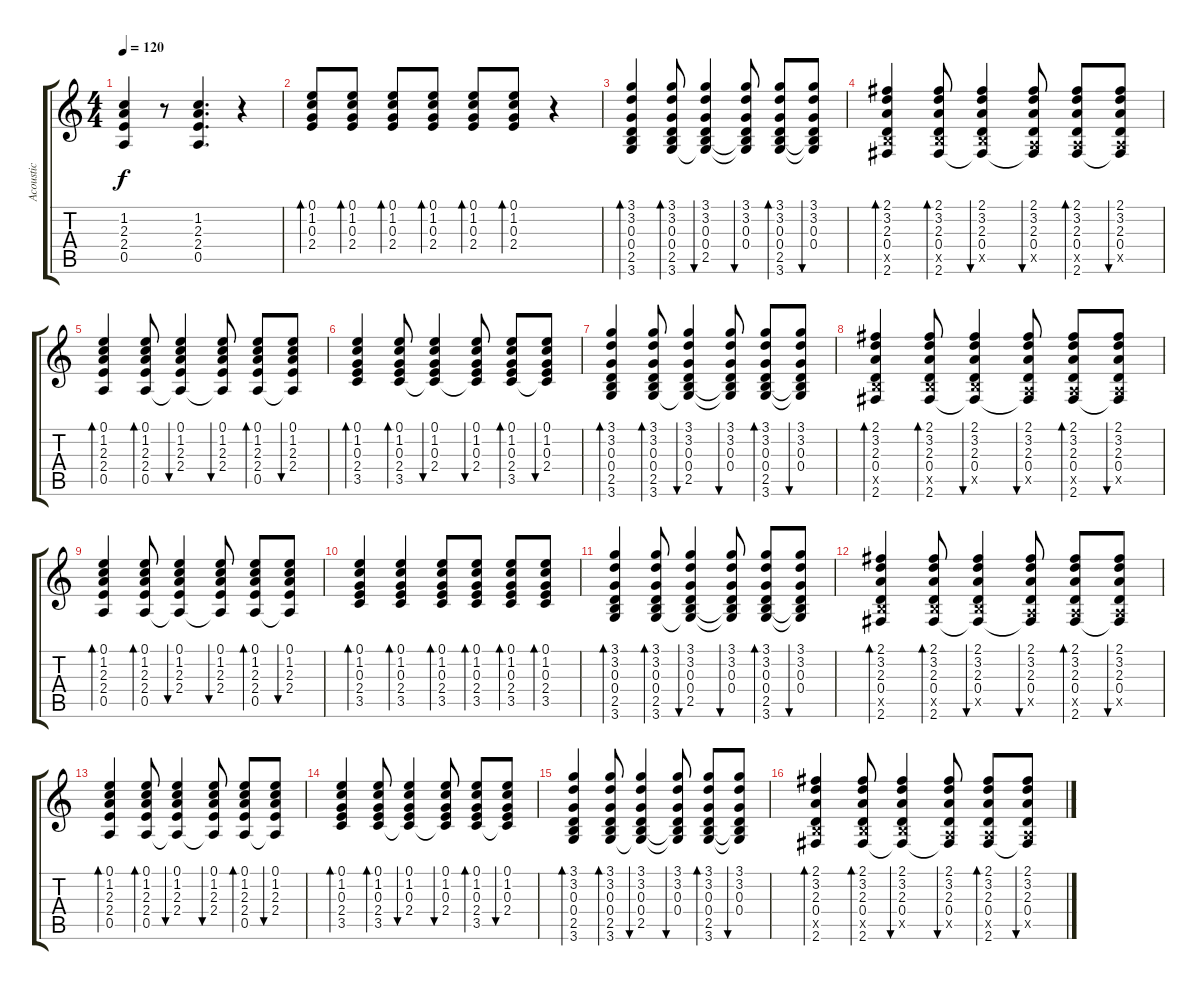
\track ("Acoustic" "Acoustic") {instrument acousticguitarsteel}
\staff {score tabs}
\tuning (E4 B3 G3 D3 A2 E2) {hide}
\ts (4 4)
\tempo 120
\clef g2
\ks c
(1.2 2.3 2.4 0.5).4{dy f} r.8 (1.2 2.3 2.4 0.5).4{d} r.4 |
(0.1 1.2 0.3 2.4).8{bd 30} (0.1 1.2 0.3 2.4).8{bd 30} (0.1 1.2 0.3 2.4).8{bd 30} (0.1 1.2 0.3 2.4).8{bd 30} (0.1 1.2 0.3 2.4).8{bd 30} (0.1 1.2 0.3 2.4).8{bd 30} r.4 |
(3.1 3.2 0.3 0.4 2.5 3.6).4{bd 30} (3.1 3.2 0.3 0.4 2.5 3.6).8{bd 30} (3.1 3.2 0.3 0.4 2.5 3.6{t}).4{bu 30} (3.1 3.2 0.3 0.4 2.5{t} 3.6{t}).8{bu 30} (3.1 3.2 0.3 0.4 2.5 3.6).8{bd 30} (3.1 3.2 0.3 0.4 2.5{t} 3.6{t}).8{bu 30} |
(2.1 3.2 2.3 0.4 2.5{x} 2.6).4{bd 30} (2.1 3.2 2.3 0.4 2.5{x} 2.6).8{bd 30} (2.1 3.2 2.3 0.4 2.5{x} 2.6{t}).4{bu 30} (2.1 3.2 2.3 0.4 0.5{x} 2.6{t}).8{bu 30} (2.1 3.2 2.3 0.4 0.5{x} 2.6).8{bd 30} (2.1 3.2 2.3 0.4 0.5{x} 2.6{t}).8{bu 30} |
(0.1 1.2 2.3 2.4 0.5).4{bd 30} (0.1 1.2 2.3 2.4 0.5).8{bd 30} (0.1 1.2 2.3 2.4 0.5{t}).4{bu 30} (0.1 1.2 2.3 2.4 0.5{t}).8{bu 30} (0.1 1.2 2.3 2.4 0.5).8{bd 30} (0.1 1.2 2.3 2.4 0.5{t}).8{bu 30} |
(0.1 1.2 0.3 2.4 3.5).4{bd 30} (0.1 1.2 0.3 2.4 3.5).8{bd 30} (0.1 1.2 0.3 2.4 3.5{t}).4{bu 30} (0.1 1.2 0.3 2.4 3.5{t}).8{bu 30} (0.1 1.2 0.3 2.4 3.5).8{bd 30} (0.1 1.2 0.3 2.4 3.5{t}).8{bu 30} |
(3.1 3.2 0.3 0.4 2.5 3.6).4{bd 30} (3.1 3.2 0.3 0.4 2.5 3.6).8{bd 30} (3.1 3.2 0.3 0.4 2.5 3.6{t}).4{bu 30} (3.1 3.2 0.3 0.4 2.5{t} 3.6{t}).8{bu 30} (3.1 3.2 0.3 0.4 2.5 3.6).8{bd 30} (3.1 3.2 0.3 0.4 2.5{t} 3.6{t}).8{bu 30} |
(2.1 3.2 2.3 0.4 2.5{x} 2.6).4{bd 30} (2.1 3.2 2.3 0.4 2.5{x} 2.6).8{bd 30} (2.1 3.2 2.3 0.4 2.5{x} 2.6{t}).4{bu 30} (2.1 3.2 2.3 0.4 0.5{x} 2.6{t}).8{bu 30} (2.1 3.2 2.3 0.4 0.5{x} 2.6).8{bd 30} (2.1 3.2 2.3 0.4 0.5{x} 2.6{t}).8{bu 30} |
(0.1 1.2 2.3 2.4 0.5).4{bd 30} (0.1 1.2 2.3 2.4 0.5).8{bd 30} (0.1 1.2 2.3 2.4 0.5{t}).4{bu 30} (0.1 1.2 2.3 2.4 0.5{t}).8{bu 30} (0.1 1.2 2.3 2.4 0.5).8{bd 30} (0.1 1.2 2.3 2.4 0.5{t}).8{bu 30} |
(0.1 1.2 0.3 2.4 3.5).4{bd 30} (0.1 1.2 0.3 2.4 3.5).4{bd 30} (0.1 1.2 0.3 2.4 3.5).8{bd 30} (0.1 1.2 0.3 2.4 3.5).8{bd 30} (0.1 1.2 0.3 2.4 3.5).8{bd 30} (0.1 1.2 0.3 2.4 3.5).8{bd 30} |
(3.1 3.2 0.3 0.4 2.5 3.6).4{bd 30} (3.1 3.2 0.3 0.4 2.5 3.6).8{bd 30} (3.1 3.2 0.3 0.4 2.5 3.6{t}).4{bu 30} (3.1 3.2 0.3 0.4 2.5{t} 3.6{t}).8{bu 30} (3.1 3.2 0.3 0.4 2.5 3.6).8{bd 30} (3.1 3.2 0.3 0.4 2.5{t} 3.6{t}).8{bu 30} |
(2.1 3.2 2.3 0.4 2.5{x} 2.6).4{bd 30} (2.1 3.2 2.3 0.4 2.5{x} 2.6).8{bd 30} (2.1 3.2 2.3 0.4 2.5{x} 2.6{t}).4{bu 30} (2.1 3.2 2.3 0.4 0.5{x} 2.6{t}).8{bu 30} (2.1 3.2 2.3 0.4 0.5{x} 2.6).8{bd 30} (2.1 3.2 2.3 0.4 0.5{x} 2.6{t}).8{bu 30} |
(0.1 1.2 2.3 2.4 0.5).4{bd 30} (0.1 1.2 2.3 2.4 0.5).8{bd 30} (0.1 1.2 2.3 2.4 0.5{t}).4{bu 30} (0.1 1.2 2.3 2.4 0.5{t}).8{bu 30} (0.1 1.2 2.3 2.4 0.5).8{bd 30} (0.1 1.2 2.3 2.4 0.5{t}).8{bu 30} |
(0.1 1.2 0.3 2.4 3.5).4{bd 30} (0.1 1.2 0.3 2.4 3.5).8{bd 30} (0.1 1.2 0.3 2.4 3.5{t}).4{bu 30} (0.1 1.2 0.3 2.4 3.5{t}).8{bu 30} (0.1 1.2 0.3 2.4 3.5).8{bd 30} (0.1 1.2 0.3 2.4 3.5{t}).8{bu 30} |
(3.1 3.2 0.3 0.4 2.5 3.6).4{bd 30} (3.1 3.2 0.3 0.4 2.5 3.6).8{bd 30} (3.1 3.2 0.3 0.4 2.5 3.6{t}).4{bu 30} (3.1 3.2 0.3 0.4 2.5{t} 3.6{t}).8{bu 30} (3.1 3.2 0.3 0.4 2.5 3.6).8{bd 30} (3.1 3.2 0.3 0.4 2.5{t} 3.6{t}).8{bu 30} |
(2.1 3.2 2.3 0.4 2.5{x} 2.6).4{bd 30} (2.1 3.2 2.3 0.4 2.5{x} 2.6).8{bd 30} (2.1 3.2 2.3 0.4 2.5{x} 2.6{t}).4{bu 30} (2.1 3.2 2.3 0.4 0.5{x} 2.6{t}).8{bu 30} (2.1 3.2 2.3 0.4 0.5{x} 2.6).8{bd 30} (2.1 3.2 2.3 0.4 0.5{x} 2.6{t}).8{bu 30}
